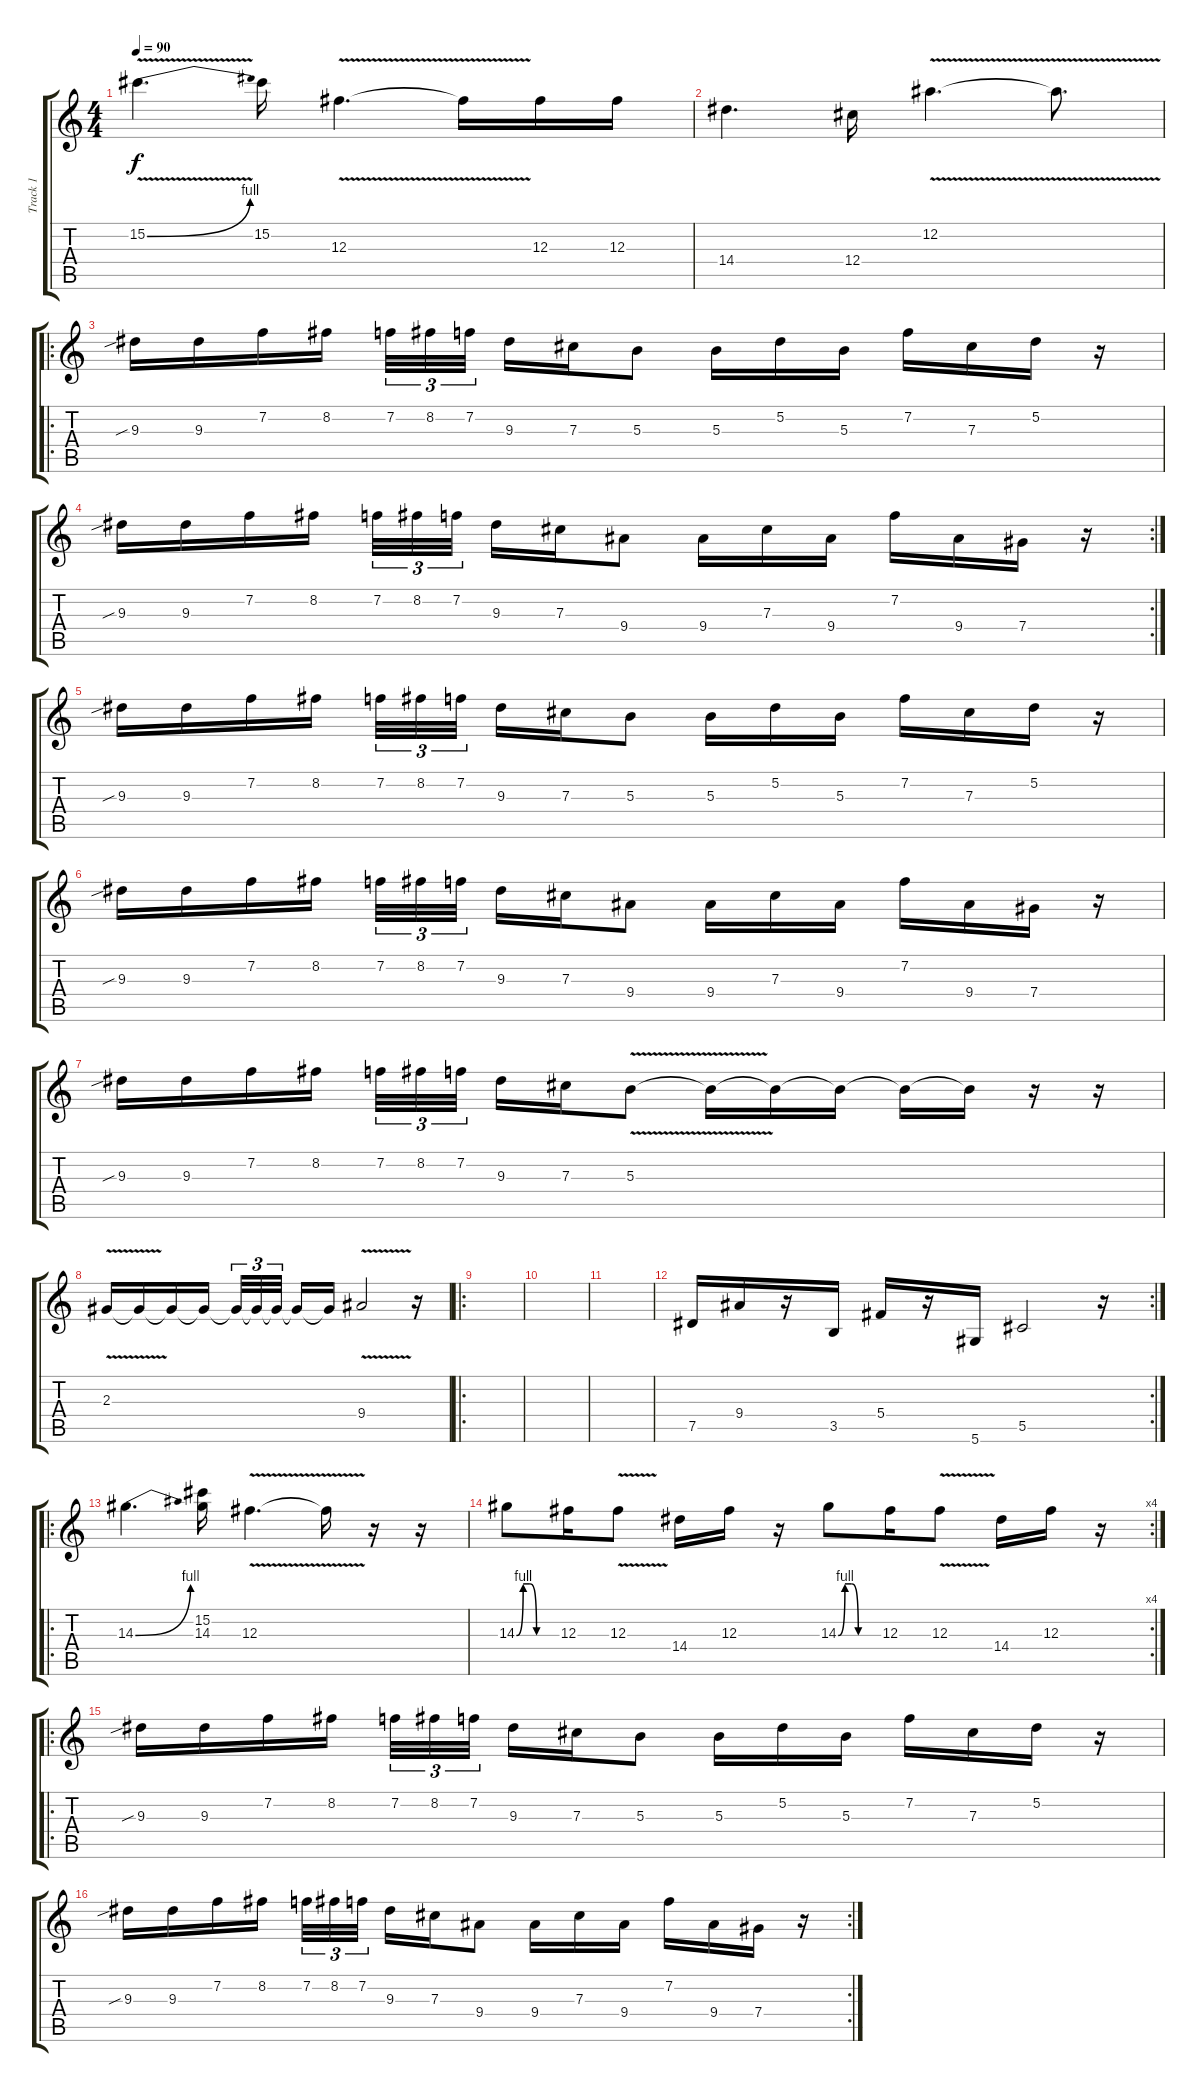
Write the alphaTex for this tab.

\track ("Track 1" "Track 1") {instrument overdrivenguitar}
\staff {score tabs}
\tuning (Eb4 Bb3 Gb3 Db3 Ab2 Eb2) {hide}
\ts (4 4)
\tempo 90
\clef g2
\ks c
15.2{be (bend 0 0 60 4) v}.4{d dy f instrument overdrivenguitar} 15.2.16 12.3{v}.4{d} 12.3{t}.16 12.3.16 12.3.16 |
14.4.4{d} 12.4.16 12.2{v}.4{d} 12.2{t}.8{d} |
\ro
9.3{sib}.16 9.3.16 7.2.16 8.2.16 7.2.32{tu (3 2)} 8.2.32{tu (3 2)} 7.2.32{tu (3 2) beam splitsecondary} 9.3.16 7.3.16 5.3.8 5.3.16 5.2.16 5.3.16 7.2.16 7.3.16 5.2.16 r.16 |
\rc 2
9.3{sib}.16 9.3.16 7.2.16 8.2.16 7.2.32{tu (3 2)} 8.2.32{tu (3 2)} 7.2.32{tu (3 2) beam splitsecondary} 9.3.16 7.3.16 9.4.8 9.4.16 7.3.16 9.4.16 7.2.16 9.4.16 7.4.16 r.16 |
9.3{sib}.16 9.3.16 7.2.16 8.2.16 7.2.32{tu (3 2)} 8.2.32{tu (3 2)} 7.2.32{tu (3 2) beam splitsecondary} 9.3.16 7.3.16 5.3.8 5.3.16 5.2.16 5.3.16 7.2.16 7.3.16 5.2.16 r.16 |
9.3{sib}.16 9.3.16 7.2.16 8.2.16 7.2.32{tu (3 2)} 8.2.32{tu (3 2)} 7.2.32{tu (3 2) beam splitsecondary} 9.3.16 7.3.16 9.4.8 9.4.16 7.3.16 9.4.16 7.2.16 9.4.16 7.4.16 r.16 |
9.3{sib}.16 9.3.16 7.2.16 8.2.16 7.2.32{tu (3 2)} 8.2.32{tu (3 2)} 7.2.32{tu (3 2) beam splitsecondary} 9.3.16 7.3.16 5.3{v}.8 5.3{t}.16 5.3{t}.16 5.3{t}.16 5.3{t}.16 5.3{t}.16 r.16 r.16 |
2.3{v}.16 2.3{t}.16 2.3{t}.16 2.3{t}.16 2.3{t}.32{tu (3 2)} 2.3{t}.32{tu (3 2)} 2.3{t}.32{tu (3 2) beam splitsecondary} 2.3{t}.16 2.3{t}.16 9.4{v}.2 r.16 |
\ro
|
|
|
\rc 2
7.5.16 9.4.16 r.16 3.5.16 5.4.16 r.16 5.6.16 5.5.2 r.16 |
\ro
14.3{be (bend 0 0 60 4)}.4{d} (15.2 14.3).16 12.3{v}.4{d} 12.3{t}.16 r.16 r.16 |
\rc 4
14.3{be (custom 0 0 10 4 20 4 30 0 60 0)}.8 12.3.16 12.3{v}.8 14.4.16 12.3.16 r.16 14.3{be (custom 0 0 10 4 20 4 30 0 60 0)}.8 12.3.16 12.3{v}.8 14.4.16 12.3.16 r.16 |
\ro
9.3{sib}.16 9.3.16 7.2.16 8.2.16 7.2.32{tu (3 2)} 8.2.32{tu (3 2)} 7.2.32{tu (3 2) beam splitsecondary} 9.3.16 7.3.16 5.3.8 5.3.16 5.2.16 5.3.16 7.2.16 7.3.16 5.2.16 r.16 |
\rc 2
9.3{sib}.16 9.3.16 7.2.16 8.2.16 7.2.32{tu (3 2)} 8.2.32{tu (3 2)} 7.2.32{tu (3 2) beam splitsecondary} 9.3.16 7.3.16 9.4.8 9.4.16 7.3.16 9.4.16 7.2.16 9.4.16 7.4.16 r.16
